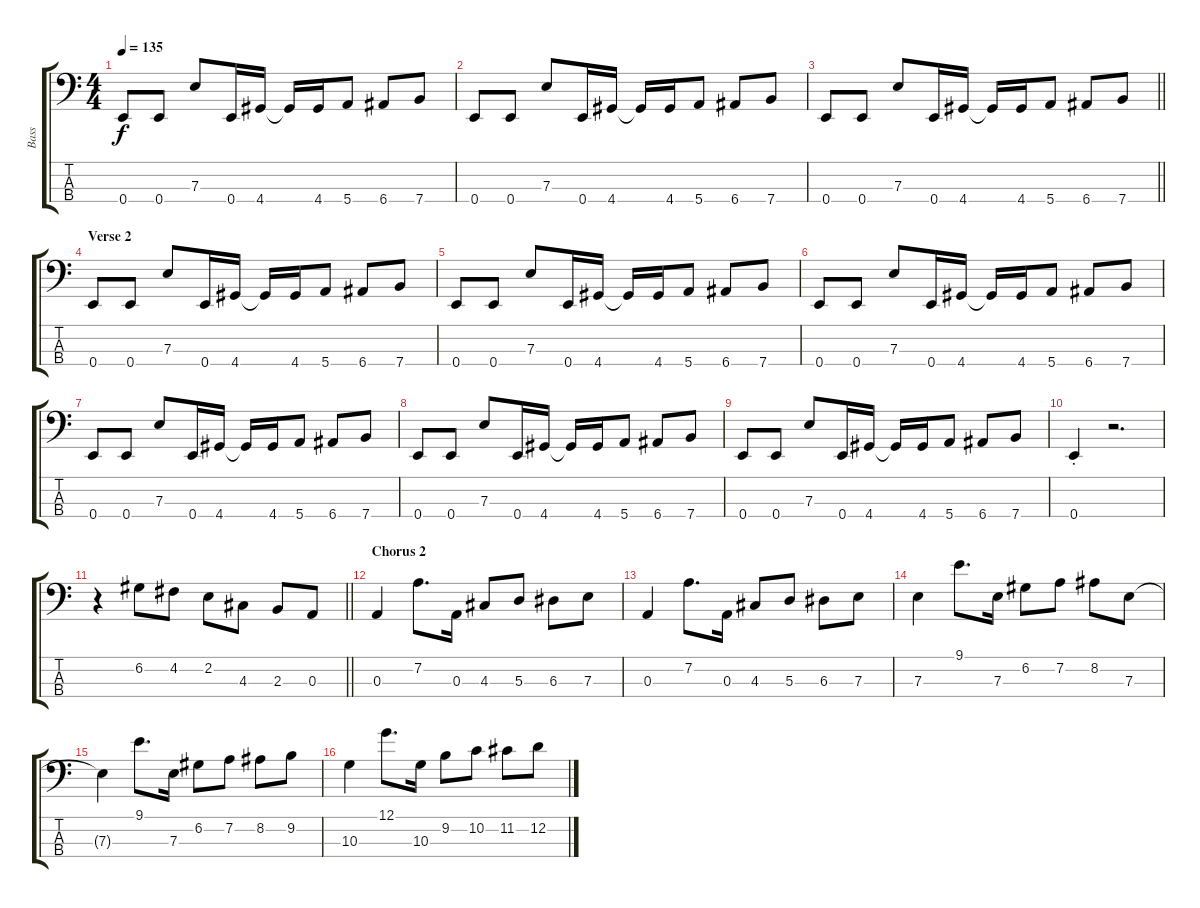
\track ("Bass" "Bass") {instrument electricbassfinger}
\staff {score tabs}
\tuning (G2 D2 A1 E1) {hide}
\ts (4 4)
\tempo 135
\clef f4
\ks c
0.4.8{dy f} 0.4.8 7.3.8 0.4.16 4.4.16 4.4{t}.16 4.4.16 5.4.8 6.4.8 7.4.8 |
0.4.8 0.4.8 7.3.8 0.4.16 4.4.16 4.4{t}.16 4.4.16 5.4.8 6.4.8 7.4.8 |
\barLineRight lightlight
0.4.8 0.4.8 7.3.8 0.4.16 4.4.16 4.4{t}.16 4.4.16 5.4.8 6.4.8 7.4.8 |
\section ("" "Verse 2")
0.4.8 0.4.8 7.3.8 0.4.16 4.4.16 4.4{t}.16 4.4.16 5.4.8 6.4.8 7.4.8 |
0.4.8 0.4.8 7.3.8 0.4.16 4.4.16 4.4{t}.16 4.4.16 5.4.8 6.4.8 7.4.8 |
0.4.8 0.4.8 7.3.8 0.4.16 4.4.16 4.4{t}.16 4.4.16 5.4.8 6.4.8 7.4.8 |
0.4.8 0.4.8 7.3.8 0.4.16 4.4.16 4.4{t}.16 4.4.16 5.4.8 6.4.8 7.4.8 |
0.4.8 0.4.8 7.3.8 0.4.16 4.4.16 4.4{t}.16 4.4.16 5.4.8 6.4.8 7.4.8 |
0.4.8 0.4.8 7.3.8 0.4.16 4.4.16 4.4{t}.16 4.4.16 5.4.8 6.4.8 7.4.8 |
0.4{st}.4 r.2{d} |
\barLineRight lightlight
r.4 6.2.8 4.2.8 2.2.8 4.3.8 2.3.8 0.3.8 |
\section ("" "Chorus 2")
0.3.4 7.2.8{d} 0.3.16 4.3.8 5.3.8 6.3.8 7.3.8 |
0.3.4 7.2.8{d} 0.3.16 4.3.8 5.3.8 6.3.8 7.3.8 |
7.3.4 9.1.8{d} 7.3.16 6.2.8 7.2.8 8.2.8 7.3.8 |
7.3{t}.4 9.1.8{d} 7.3.16 6.2.8 7.2.8 8.2.8 9.2.8 |
10.3.4 12.1.8{d} 10.3.16 9.2.8 10.2.8 11.2.8 12.2.8
